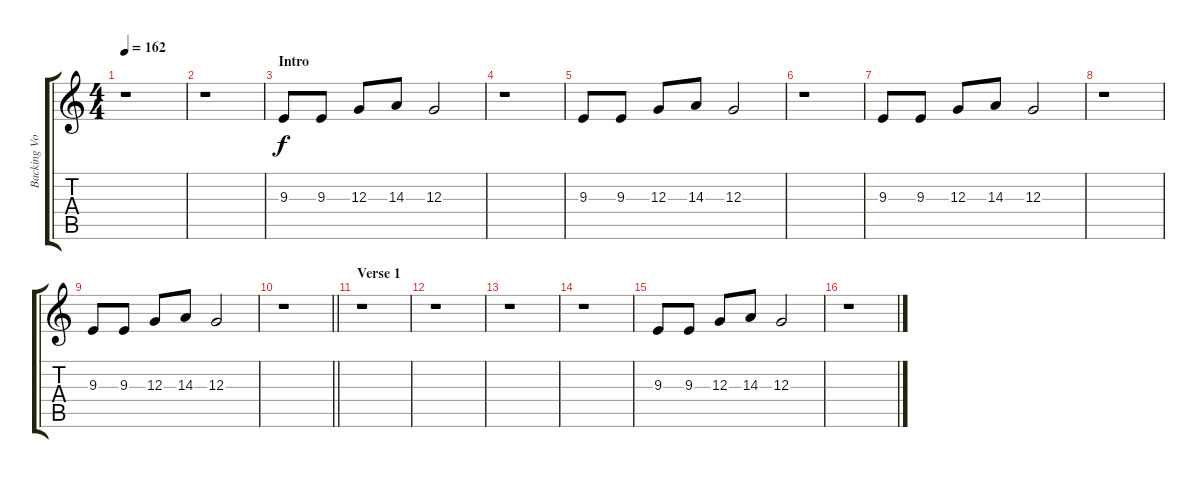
\track ("Backing Vocals" "Backing Vo") {instrument altosax}
\staff {score tabs}
\tuning (E4 B3 G3 D3 A2 E2) {hide}
\ts (4 4)
\tempo 162
\clef g2
\ks c
r.1{dy f instrument altosax} |
r.1 |
\section ("" "Intro")
9.3.8 9.3.8 12.3.8 14.3.8 12.3.2 |
r.1 |
9.3.8 9.3.8 12.3.8 14.3.8 12.3.2 |
r.1 |
9.3.8 9.3.8 12.3.8 14.3.8 12.3.2 |
r.1 |
9.3.8 9.3.8 12.3.8 14.3.8 12.3.2 |
\barLineRight lightlight
r.1 |
\section ("" "Verse 1")
r.1 |
r.1 |
r.1 |
r.1 |
9.3.8 9.3.8 12.3.8 14.3.8 12.3.2 |
r.1
